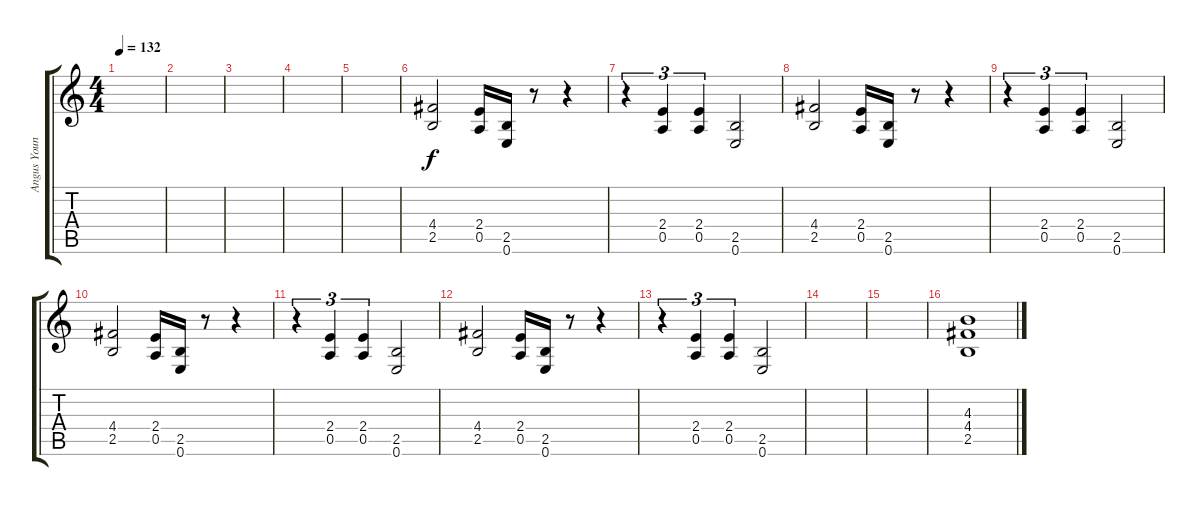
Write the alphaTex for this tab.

\track ("Angus Young" "Angus Youn") {instrument distortionguitar}
\staff {score tabs}
\tuning (E4 B3 G3 D3 A2 E2) {hide}
\ts (4 4)
\tempo 132
\clef g2
\ks c
|
|
|
|
|
(4.4 2.5).2{volume 14} (2.4 0.5).16 (2.5 0.6).16 r.8 r.4 |
r.4{tu (3 2)} (2.4 0.5).4{tu (3 2)} (2.4 0.5).4{tu (3 2)} (2.5 0.6).2 |
(4.4 2.5).2 (2.4 0.5).16 (2.5 0.6).16 r.8 r.4 |
r.4{tu (3 2)} (2.4 0.5).4{tu (3 2)} (2.4 0.5).4{tu (3 2)} (2.5 0.6).2 |
(4.4 2.5).2 (2.4 0.5).16 (2.5 0.6).16 r.8 r.4 |
r.4{tu (3 2)} (2.4 0.5).4{tu (3 2)} (2.4 0.5).4{tu (3 2)} (2.5 0.6).2 |
(4.4 2.5).2 (2.4 0.5).16 (2.5 0.6).16 r.8 r.4 |
r.4{tu (3 2)} (2.4 0.5).4{tu (3 2)} (2.4 0.5).4{tu (3 2)} (2.5 0.6).2 |
|
|
(4.3 4.4 2.5).1
